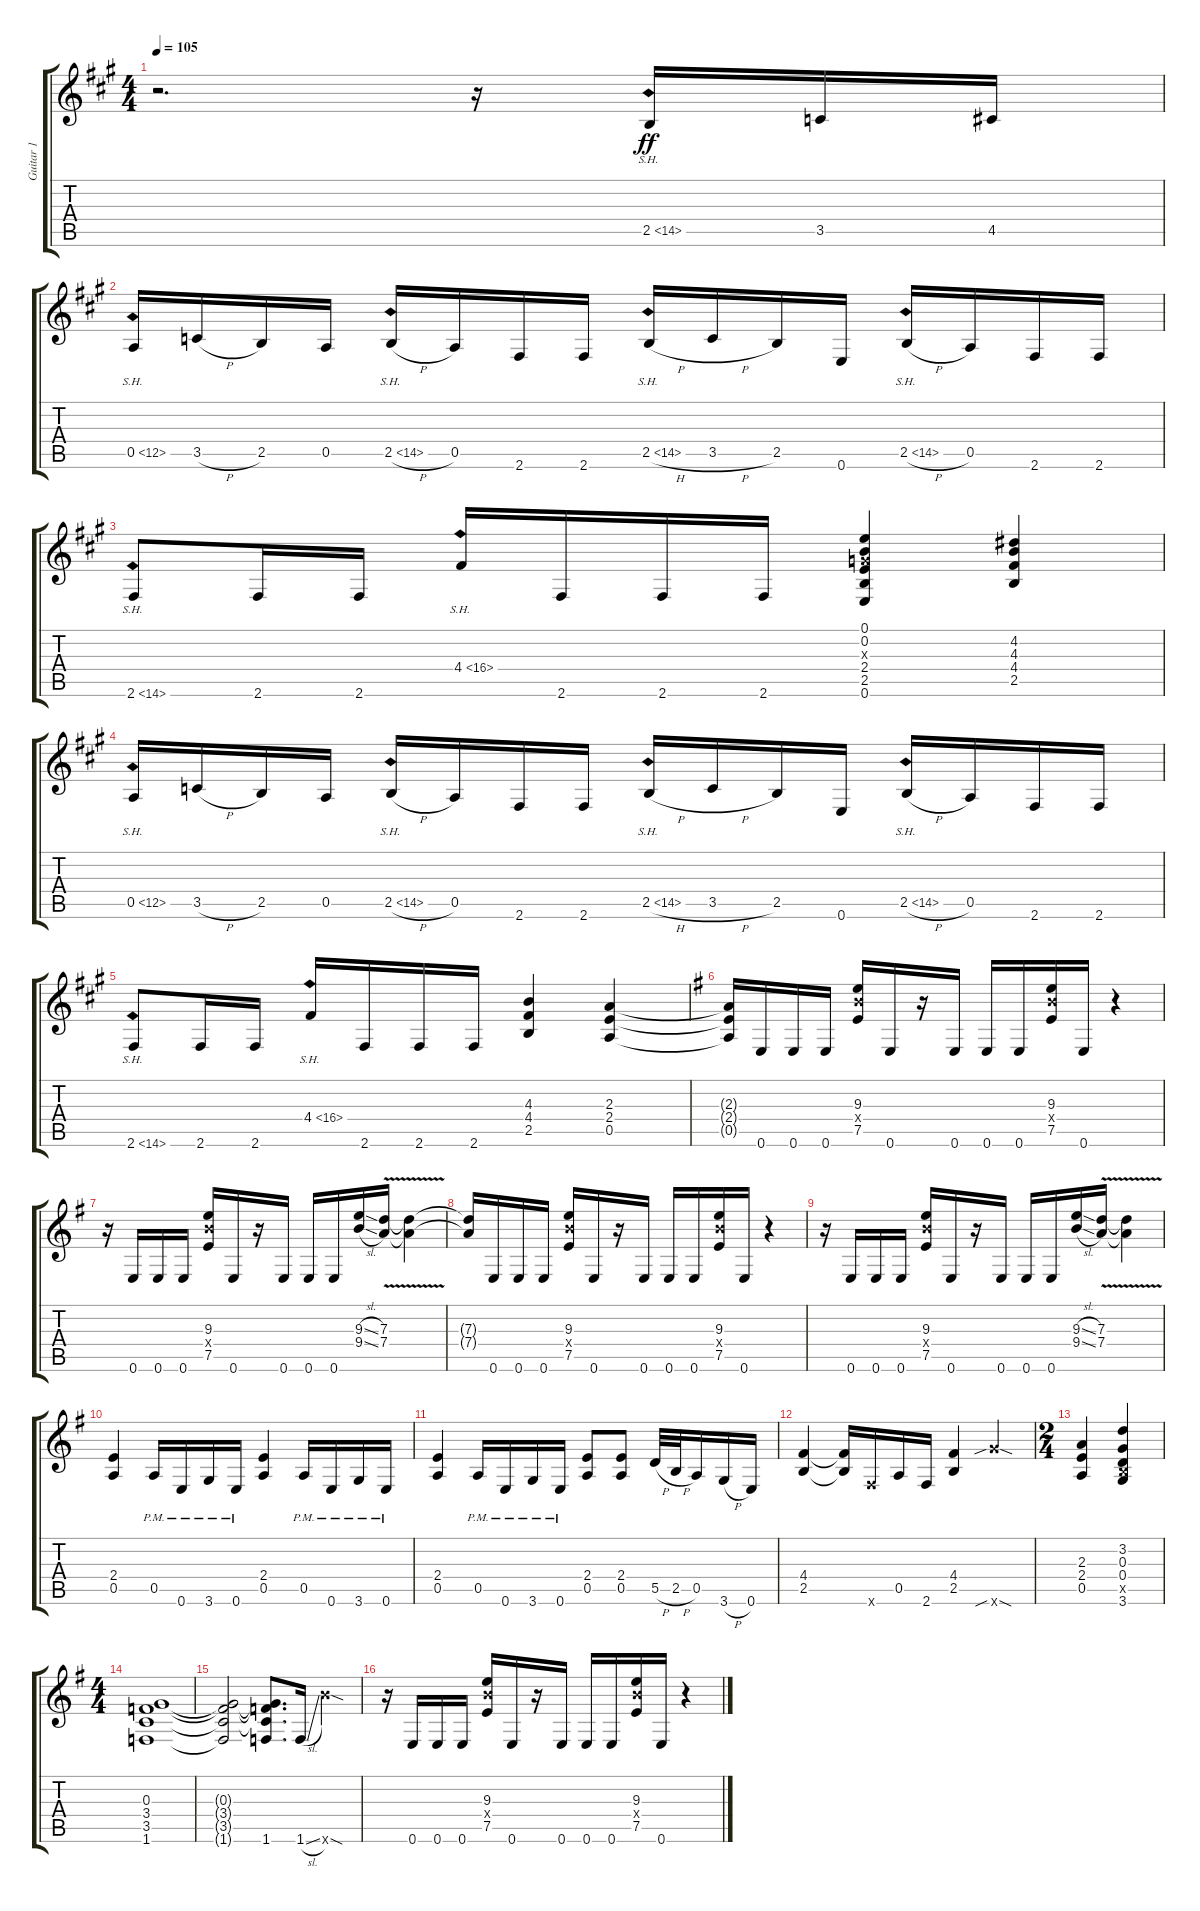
\track ("Guitar 1" "Guitar 1") {instrument distortionguitar}
\staff {score tabs}
\tuning (E4 B3 G3 D3 A2 E2) {hide}
\ts (4 4)
\tempo 105
\clef g2
\ks f#minor
r.2{d dy ff} r.16 2.5{sh 12}.16 3.5.16 4.5.16 |
0.5{sh 12}.16 3.5{h}.16 2.5.16 0.5.16 2.5{sh 12 h}.16 0.5.16 2.6.16 2.6.16 2.5{sh 12 h}.16 3.5{h}.16 2.5.16 0.6.16 2.5{sh 12 h}.16 0.5.16 2.6.16 2.6.16 |
2.6{sh 12}.8 2.6.16 2.6.16 4.4{sh 12}.16 2.6.16 2.6.16 2.6.16 (0.1 0.2 0.3{x} 2.4 2.5 0.6).4 (4.2 4.3 4.4 2.5).4 |
0.5{sh 12}.16 3.5{h}.16 2.5.16 0.5.16 2.5{sh 12 h}.16 0.5.16 2.6.16 2.6.16 2.5{sh 12 h}.16 3.5{h}.16 2.5.16 0.6.16 2.5{sh 12 h}.16 0.5.16 2.6.16 2.6.16 |
2.6{sh 12}.8 2.6.16 2.6.16 4.4{sh 12}.16 2.6.16 2.6.16 2.6.16 (4.3 4.4 2.5).4 (2.3 2.4 0.5).4 |
\ks eminor
(2.3{t} 2.4{t} 0.5{t}).16 0.6.16 0.6.16 0.6.16 (9.3 9.4{x} 7.5).16 0.6.16 r.16 0.6.16 0.6.16 0.6.16 (9.3 9.4{x} 7.5).16 0.6.16 r.4 |
r.16 0.6.16 0.6.16 0.6.16 (9.3 9.4{x} 7.5).16 0.6.16 r.16 0.6.16 0.6.16 0.6.16 (9.3{sl} 9.4{sl}).16 (7.3{v} 7.4{v}).16 (7.3{t} 7.4{t}).4 |
(7.3{t} 7.4{t}).16 0.6.16 0.6.16 0.6.16 (9.3 9.4{x} 7.5).16 0.6.16 r.16 0.6.16 0.6.16 0.6.16 (9.3 9.4{x} 7.5).16 0.6.16 r.4 |
r.16 0.6.16 0.6.16 0.6.16 (9.3 9.4{x} 7.5).16 0.6.16 r.16 0.6.16 0.6.16 0.6.16 (9.3{sl} 9.4{sl}).16 (7.3{v} 7.4{v}).16 (7.3{t} 7.4{t}).4 |
(2.4 0.5).4 0.5{pm}.16 0.6{pm}.16 3.6{pm}.16 0.6{pm}.16 (2.4 0.5).4 0.5{pm}.16 0.6{pm}.16 3.6{pm}.16 0.6{pm}.16 |
(2.4 0.5).4 0.5{pm}.16 0.6{pm}.16 3.6{pm}.16 0.6{pm}.16 (2.4 0.5).8 (2.4 0.5).8 5.5{h}.32 2.5{h}.32 0.5.16 3.6{h}.16 0.6.16 |
(4.4 2.5).4 (4.4{t} 2.5{t}).16 2.6{x}.16 0.5.16 2.6.16 (4.4 2.5).4 15.6{sib sod x}.4 |
\ts (2 4)
(2.3 2.4 0.5).4 (3.2 0.3 0.4 2.5{x} 3.6).4 |
\ts (4 4)
(0.3 3.4 3.5 1.6).1 |
(0.3{t} 3.4{t} 3.5{t} 1.6{t}).2 (0.3{t} 3.4{t} 3.5{t} 1.6).8{d} 1.6{sl}.16 19.6{sod x}.4 |
r.16 0.6.16 0.6.16 0.6.16 (9.3 9.4{x} 7.5).16 0.6.16 r.16 0.6.16 0.6.16 0.6.16 (9.3 9.4{x} 7.5).16 0.6.16 r.4
